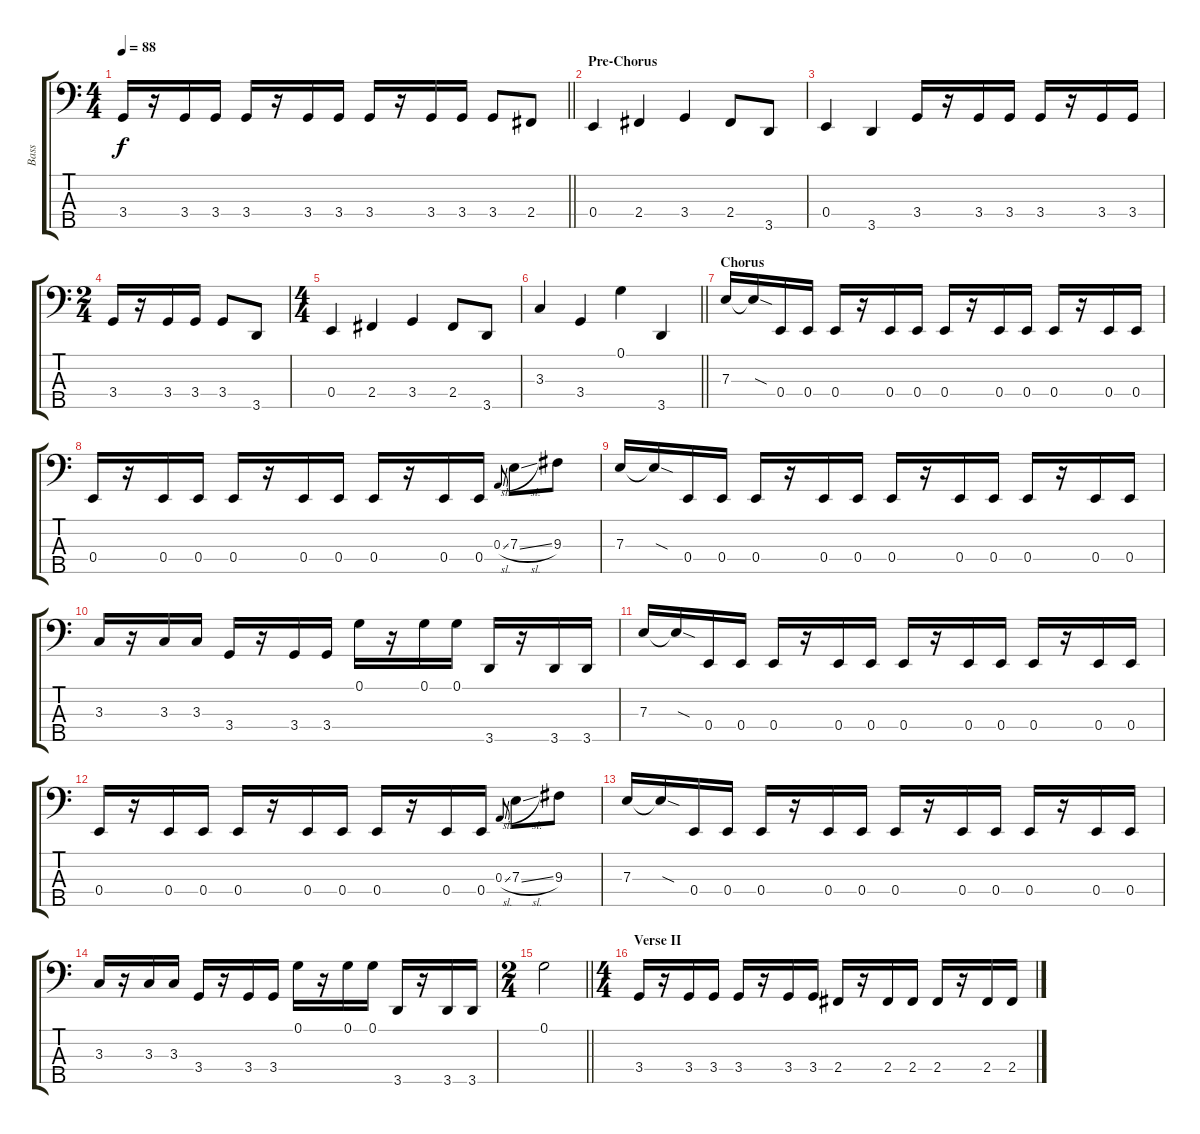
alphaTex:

\track ("Bass" "Bass") {instrument electricbassfinger}
\staff {score tabs}
\tuning (G2 D2 A1 E1 B0) {hide}
\ts (4 4)
\tempo 88
\clef f4
\barLineRight lightlight
\ks c
3.4.16{dy f} r.16 3.4.16 3.4.16 3.4.16 r.16 3.4.16 3.4.16 3.4.16 r.16 3.4.16 3.4.16 3.4.8 2.4.8 |
\section ("" "Pre-Chorus")
0.4.4 2.4.4 3.4.4 2.4.8 3.5.8 |
0.4.4 3.5.4 3.4.16 r.16 3.4.16 3.4.16 3.4.16 r.16 3.4.16 3.4.16 |
\ts (2 4)
3.4.16 r.16 3.4.16 3.4.16 3.4.8 3.5.8 |
\ts (4 4)
0.4.4 2.4.4 3.4.4 2.4.8 3.5.8 |
\barLineRight lightlight
3.3.4 3.4.4 0.1.4 3.5.4 |
\section ("" "Chorus")
7.3.16 7.3{sod t}.16 0.4.16 0.4.16 0.4.16 r.16 0.4.16 0.4.16 0.4.16 r.16 0.4.16 0.4.16 0.4.16 r.16 0.4.16 0.4.16 |
0.4.16 r.16 0.4.16 0.4.16 0.4.16 r.16 0.4.16 0.4.16 0.4.16 r.16 0.4.16 0.4.16 0.3{sl}.8{gr onbeat} 7.3{sl}.8 9.3.8 |
7.3.16 7.3{sod t}.16 0.4.16 0.4.16 0.4.16 r.16 0.4.16 0.4.16 0.4.16 r.16 0.4.16 0.4.16 0.4.16 r.16 0.4.16 0.4.16 |
3.3.16 r.16 3.3.16 3.3.16 3.4.16 r.16 3.4.16 3.4.16 0.1.16 r.16 0.1.16 0.1.16 3.5.16 r.16 3.5.16 3.5.16 |
7.3.16 7.3{sod t}.16 0.4.16 0.4.16 0.4.16 r.16 0.4.16 0.4.16 0.4.16 r.16 0.4.16 0.4.16 0.4.16 r.16 0.4.16 0.4.16 |
0.4.16 r.16 0.4.16 0.4.16 0.4.16 r.16 0.4.16 0.4.16 0.4.16 r.16 0.4.16 0.4.16 0.3{sl}.8{gr onbeat} 7.3{sl}.8 9.3.8 |
7.3.16 7.3{sod t}.16 0.4.16 0.4.16 0.4.16 r.16 0.4.16 0.4.16 0.4.16 r.16 0.4.16 0.4.16 0.4.16 r.16 0.4.16 0.4.16 |
3.3.16 r.16 3.3.16 3.3.16 3.4.16 r.16 3.4.16 3.4.16 0.1.16 r.16 0.1.16 0.1.16 3.5.16 r.16 3.5.16 3.5.16 |
\ts (2 4)
\barLineRight lightlight
0.1.2 |
\ts (4 4)
\section ("" "Verse II")
3.4.16 r.16 3.4.16 3.4.16 3.4.16 r.16 3.4.16 3.4.16 2.4.16 r.16 2.4.16 2.4.16 2.4.16 r.16 2.4.16 2.4.16
